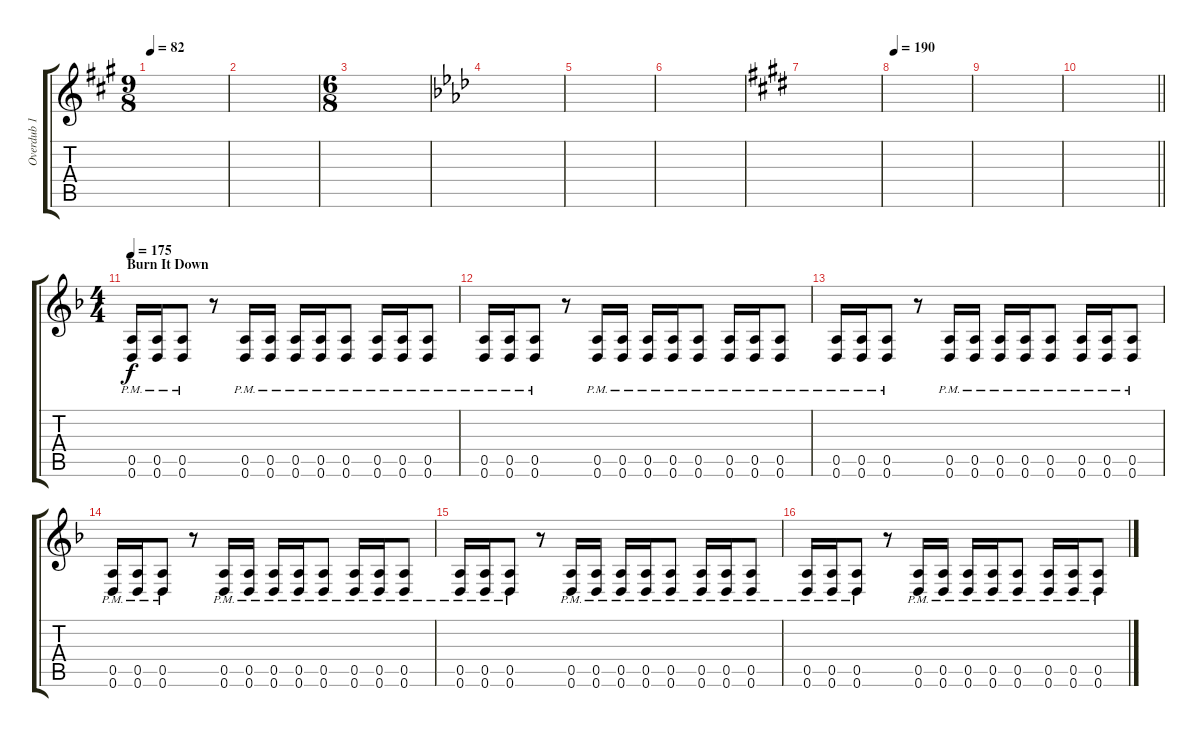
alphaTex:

\track ("Overdub 1" "Overdub 1") {instrument distortionguitar}
\staff {score tabs}
\tuning (E4 B3 G3 D3 A2 D2) {hide}
\ts (9 8)
\tempo 82
\clef g2
\ks a
|
|
\ts (6 8)
|
\ks ab
|
|
|
\ks e
|
\tempo 190
|
|
\barLineRight lightlight
|
\ts (4 4)
\section ("" "Burn It Down")
\tempo 175
\ks f
(0.5{pm} 0.6{pm}).16{dy f} (0.5{pm} 0.6{pm}).16 (0.5{pm} 0.6{pm}).8 r.8 (0.5{pm} 0.6{pm}).16 (0.5{pm} 0.6{pm}).16 (0.5{pm} 0.6{pm}).16 (0.5{pm} 0.6{pm}).16 (0.5{pm} 0.6{pm}).8 (0.5{pm} 0.6{pm}).16 (0.5{pm} 0.6{pm}).16 (0.5{pm} 0.6{pm}).8 |
(0.5{pm} 0.6{pm}).16 (0.5{pm} 0.6{pm}).16 (0.5{pm} 0.6{pm}).8 r.8 (0.5{pm} 0.6{pm}).16 (0.5{pm} 0.6{pm}).16 (0.5{pm} 0.6{pm}).16 (0.5{pm} 0.6{pm}).16 (0.5{pm} 0.6{pm}).8 (0.5{pm} 0.6{pm}).16 (0.5{pm} 0.6{pm}).16 (0.5{pm} 0.6{pm}).8 |
(0.5{pm} 0.6{pm}).16 (0.5{pm} 0.6{pm}).16 (0.5{pm} 0.6{pm}).8 r.8 (0.5{pm} 0.6{pm}).16 (0.5{pm} 0.6{pm}).16 (0.5{pm} 0.6{pm}).16 (0.5{pm} 0.6{pm}).16 (0.5{pm} 0.6{pm}).8 (0.5{pm} 0.6{pm}).16 (0.5{pm} 0.6{pm}).16 (0.5{pm} 0.6{pm}).8 |
(0.5{pm} 0.6{pm}).16 (0.5{pm} 0.6{pm}).16 (0.5{pm} 0.6{pm}).8 r.8 (0.5{pm} 0.6{pm}).16 (0.5{pm} 0.6{pm}).16 (0.5{pm} 0.6{pm}).16 (0.5{pm} 0.6{pm}).16 (0.5{pm} 0.6{pm}).8 (0.5{pm} 0.6{pm}).16 (0.5{pm} 0.6{pm}).16 (0.5{pm} 0.6{pm}).8 |
(0.5{pm} 0.6{pm}).16 (0.5{pm} 0.6{pm}).16 (0.5{pm} 0.6{pm}).8 r.8 (0.5{pm} 0.6{pm}).16 (0.5{pm} 0.6{pm}).16 (0.5{pm} 0.6{pm}).16 (0.5{pm} 0.6{pm}).16 (0.5{pm} 0.6{pm}).8 (0.5{pm} 0.6{pm}).16 (0.5{pm} 0.6{pm}).16 (0.5{pm} 0.6{pm}).8 |
(0.5{pm} 0.6{pm}).16 (0.5{pm} 0.6{pm}).16 (0.5{pm} 0.6{pm}).8 r.8 (0.5{pm} 0.6{pm}).16 (0.5{pm} 0.6{pm}).16 (0.5{pm} 0.6{pm}).16 (0.5{pm} 0.6{pm}).16 (0.5{pm} 0.6{pm}).8 (0.5{pm} 0.6{pm}).16 (0.5{pm} 0.6{pm}).16 (0.5{pm} 0.6{pm}).8
